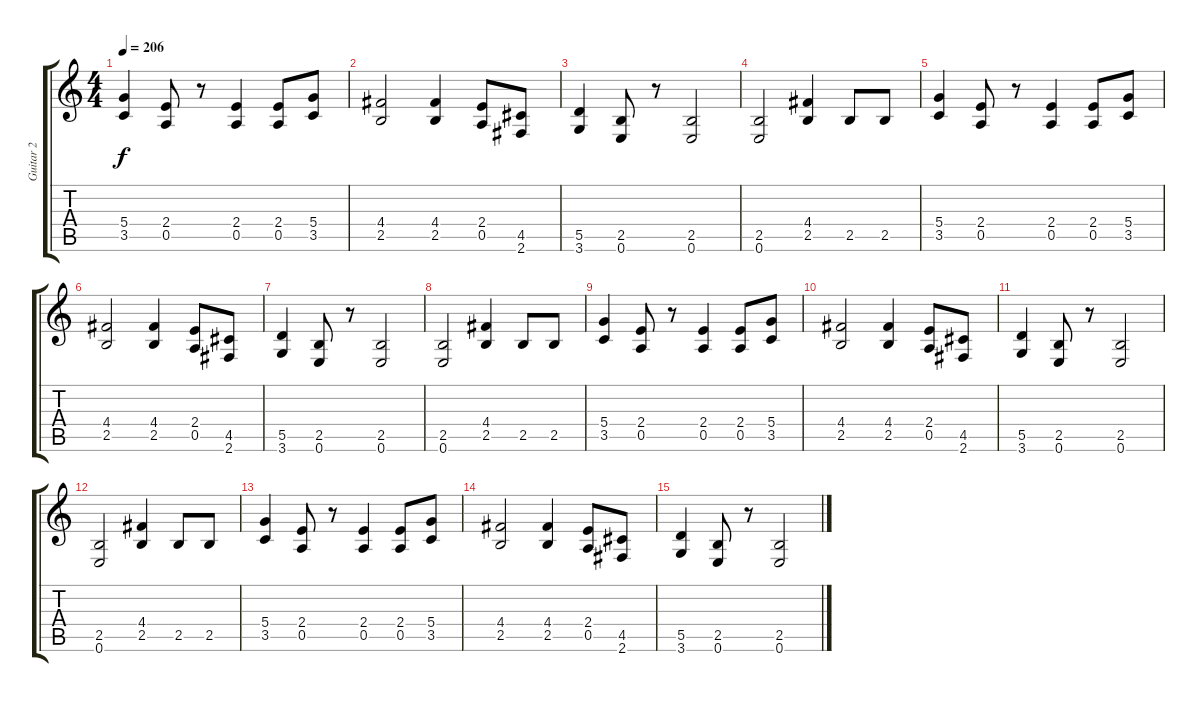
\track ("Guitar 2" "Guitar 2") {instrument distortionguitar}
\staff {score tabs}
\tuning (E4 B3 G3 D3 A2 E2) {hide}
\ts (4 4)
\tempo 206
\clef g2
\ks c
(5.4 3.5).4{dy f} (2.4 0.5).8 r.8 (2.4 0.5).4 (2.4 0.5).8 (5.4 3.5).8 |
(4.4 2.5).2 (4.4 2.5).4 (2.4 0.5).8 (4.5 2.6).8 |
(5.5 3.6).4 (2.5 0.6).8 r.8 (2.5 0.6).2 |
(2.5 0.6).2 (4.4 2.5).4 2.5.8 2.5.8 |
(5.4 3.5).4 (2.4 0.5).8 r.8 (2.4 0.5).4 (2.4 0.5).8 (5.4 3.5).8 |
(4.4 2.5).2 (4.4 2.5).4 (2.4 0.5).8 (4.5 2.6).8 |
(5.5 3.6).4 (2.5 0.6).8 r.8 (2.5 0.6).2 |
(2.5 0.6).2 (4.4 2.5).4 2.5.8 2.5.8 |
(5.4 3.5).4 (2.4 0.5).8 r.8 (2.4 0.5).4 (2.4 0.5).8 (5.4 3.5).8 |
(4.4 2.5).2 (4.4 2.5).4 (2.4 0.5).8 (4.5 2.6).8 |
(5.5 3.6).4 (2.5 0.6).8 r.8 (2.5 0.6).2 |
(2.5 0.6).2 (4.4 2.5).4 2.5.8 2.5.8 |
(5.4 3.5).4 (2.4 0.5).8 r.8 (2.4 0.5).4 (2.4 0.5).8 (5.4 3.5).8 |
(4.4 2.5).2 (4.4 2.5).4 (2.4 0.5).8 (4.5 2.6).8 |
(5.5 3.6).4 (2.5 0.6).8 r.8 (2.5 0.6).2
